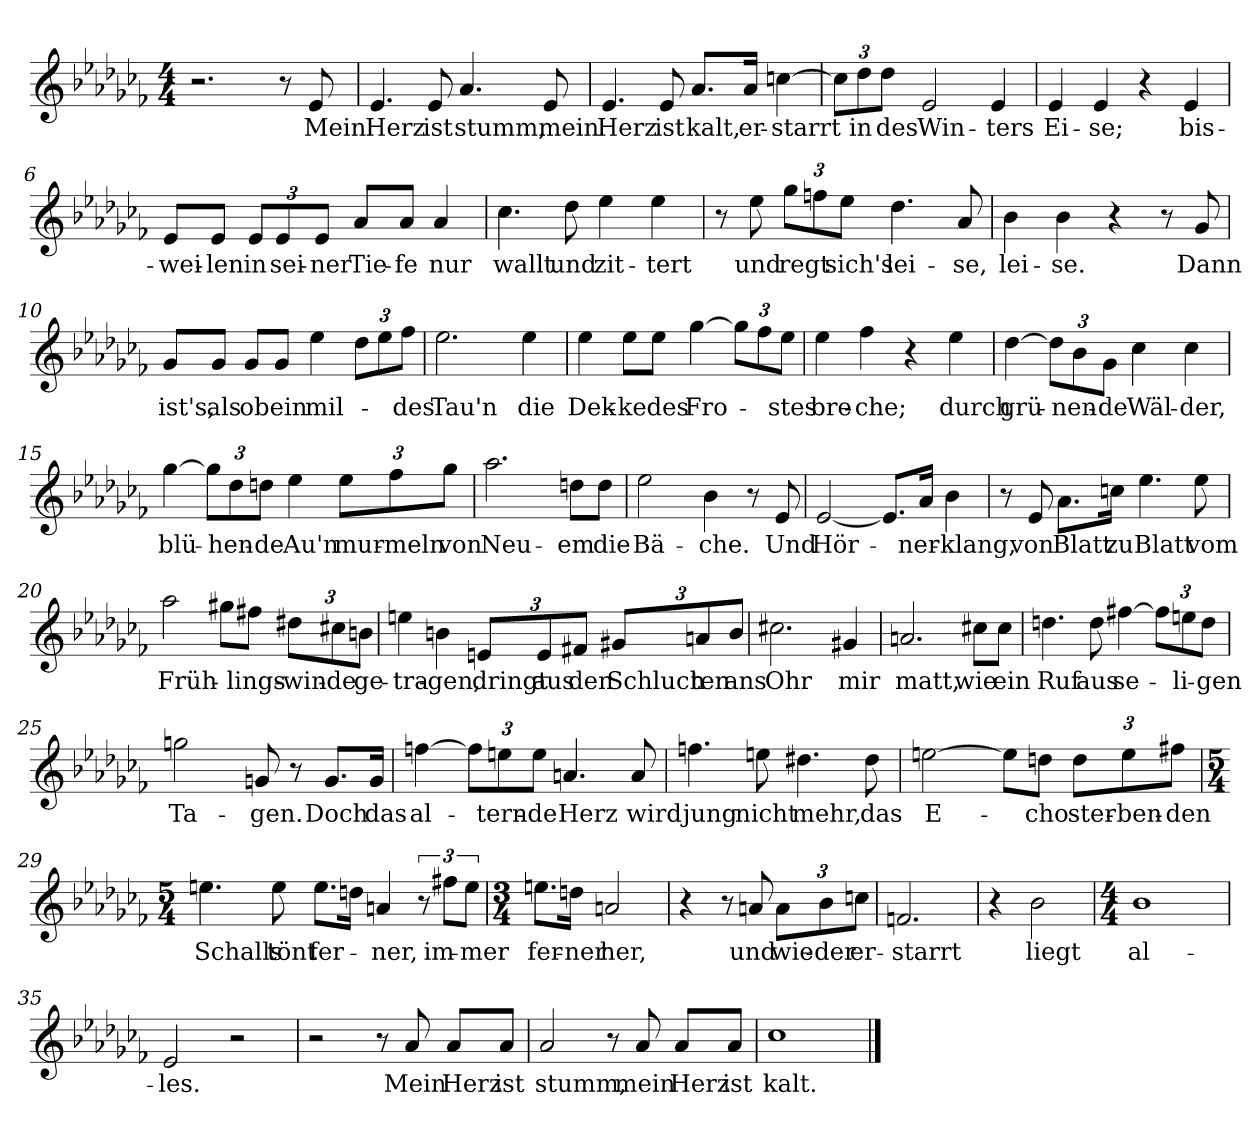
**kern	**text
*part1	*part1
*staff1	*staff1
*clefG2	*
*k[b-e-a-d-g-c-f-]	*
*M4/4	*
=1	=1
2.r	.
8r	.
!	!LO:LY:b
8e-/	Mein
=2	=2
!	!LO:LY:b
4.e-/	Herz
!	!LO:LY:b
8e-/	ist
!	!LO:LY:b
4.a-/	stumm,
!	!LO:LY:b
8e-/	mein
=3	=3
!	!LO:LY:b
4.e-/	Herz
!	!LO:LY:b
8e-/	ist
!	!LO:LY:b
8.a-/L	kalt,
!	!LO:LY:b
16a-/Jk	er-
!	!LO:LY:b
[4ccn\	-starrt
=4	=4
12cc\L]	.
!	!LO:LY:b
12dd-\	in
!	!LO:LY:b
12dd-\J	des
!	!LO:LY:b
2e-/	Win-
!	!LO:LY:b
4e-/	-ters
=5	=5
!	!LO:LY:b
4e-/	Ei-
!	!LO:LY:b
4e-/	-se;
4r	.
!	!LO:LY:b
4e-/	bis-
!!LO:LB:g=z
=6	=6
!	!LO:LY:b
8e-/L	-wei-
!	!LO:LY:b
8e-/J	-len
!	!LO:LY:b
12e-/L	in
!	!LO:LY:b
12e-/	sei-
!	!LO:LY:b
12e-/J	-ner
!	!LO:LY:b
8a-/L	Tie-
!	!LO:LY:b
8a-/J	-fe
!	!LO:LY:b
4a-/	nur
=7	=7
!	!LO:LY:b
4.cc-\	wallt
!	!LO:LY:b
8dd-\	und
!	!LO:LY:b
4ee-\	zit-
!	!LO:LY:b
4ee-\	-tert
=8	=8
8r	.
!	!LO:LY:b
8ee-\	und
!	!LO:LY:b
12gg-\L	regt
12ffn\	.
!	!LO:LY:b
12ee-\J	sich's
!	!LO:LY:b
4.dd-\	lei-
!	!LO:LY:b
8a-/	-se,
=9	=9
!	!LO:LY:b
4b-\	lei-
!	!LO:LY:b
4b-\	-se.
4r	.
8r	.
!	!LO:LY:b
8g-/	Dann
=10	=10
!	!LO:LY:b
8g-/L	ist's,
!	!LO:LY:b
8g-/J	als
!	!LO:LY:b
8g-/L	ob
!	!LO:LY:b
8g-/J	ein
!	!LO:LY:b
4ee-\	mil-
12dd-\L	.
12ee-\	.
!	!LO:LY:b
12ff-\J	-des
!!LO:LB:g=z
=11	=11
!	!LO:LY:b
2.ee-\	Tau'n
!	!LO:LY:b
4ee-\	die
=12	=12
!	!LO:LY:b
4ee-\	Dek-
!	!LO:LY:b
8ee-\L	-ke
!	!LO:LY:b
8ee-\J	des
!	!LO:LY:b
[4gg-\	Fro-
12gg-\L]	.
12ff-\	.
!	!LO:LY:b
12ee-\J	-stes
=13	=13
!	!LO:LY:b
4ee-\	bre-
!	!LO:LY:b
4ff-\	-che;
4r	.
!	!LO:LY:b
4ee-\	durch
=14	=14
!	!LO:LY:b
[4dd-\	grü-
12dd-\L]	.
!	!LO:LY:b
12b-\	-nen-
!	!LO:LY:b
12g-\J	-de
!	!LO:LY:b
4cc-\	Wäl-
!	!LO:LY:b
4cc-\	-der,
=15	=15
!	!LO:LY:b
[4gg-\	blü-
12gg-\L]	.
!	!LO:LY:b
12dd-\	-hen-
!	!LO:LY:b
12ddn\J	-de
!	!LO:LY:b
4ee-\	Au'n
!	!LO:LY:b
12ee-\L	mur-
!	!LO:LY:b
12ff-\	-meln
!	!LO:LY:b
12gg-\J	von
!!LO:LB:g=z
=16	=16
!	!LO:LY:b
2.aa-\	Neu-
!	!LO:LY:b
8ddn\L	-em
!	!LO:LY:b
8dd\J	die
=17	=17
!	!LO:LY:b
2ee-\	Bä-
!	!LO:LY:b
4b-\	-che.
8r	.
!	!LO:LY:b
8e-/	Und
=18	=18
!	!LO:LY:b
[2e-/	Hör-
8.e-/L]	.
!	!LO:LY:b
16a-/Jk	-ner-
!	!LO:LY:b
4b-\	klang,
=19	=19
8r	.
!	!LO:LY:b
8e-/	von
!	!LO:LY:b
8.a-\L	Blatt
!	!LO:LY:b
16ccn\Jk	zu
!	!LO:LY:b
4.ee-\	Blatt
!	!LO:LY:b
8ee-\	vom
=20	=20
!	!LO:LY:b
2aa-\	Früh-
8gg#X\L	.
!	!LO:LY:b
8ff#X\J	-lings-
!	!LO:LY:b
12dd#X\L	-win-
!	!LO:LY:b
12cc#X\	-de
!	!LO:LY:b
12bn\J	ge-
!!LO:LB:g=z
=21	=21
!	!LO:LY:b
4een\	-tra-
!	!LO:LY:b
4bn\	-gen,
!	!LO:LY:b
12en/L	dringt
!	!LO:LY:b
12e/	aus
!	!LO:LY:b
12f#X/J	den
!	!LO:LY:b
12g#X/L	Schluch-
!	!LO:LY:b
12an/	-ten
!	!LO:LY:b
12b/J	ans
=22	=22
!	!LO:LY:b
2.cc#X\	Ohr
!	!LO:LY:b
4g#X/	mir
=23	=23
!	!LO:LY:b
2.an/	matt,
!	!LO:LY:b
8cc#X\L	wie
!	!LO:LY:b
8cc#\J	ein
=24	=24
!	!LO:LY:b
4.ddn\	Ruf
!	!LO:LY:b
8dd\	aus
!	!LO:LY:b
[4ff#X\	se-
12ff#\L]	.
!	!LO:LY:b
12een\	-li-
!	!LO:LY:b
12dd\J	-gen
=25	=25
!	!LO:LY:b
2ggn\	Ta-
!	!LO:LY:b
8gn/	-gen.
8r	.
!	!LO:LY:b
8.g/L	Doch
!	!LO:LY:b
16g/Jk	das
!!LO:LB:g=z
=26	=26
!	!LO:LY:b
[4ffn\	al-
12ff\L]	.
!	!LO:LY:b
12een\	-tern-
!	!LO:LY:b
12ee\J	-de
!	!LO:LY:b
4.an/	Herz
!	!LO:LY:b
8a/	wird
=27	=27
!	!LO:LY:b
4.ffn\	jung
!	!LO:LY:b
8een\	nicht
!	!LO:LY:b
4.dd#X\	mehr,
!	!LO:LY:b
8dd#\	das
=28	=28
!	!LO:LY:b
[2een\	E-
8ee\L]	.
!	!LO:LY:b
8ddn\J	-cho
!	!LO:LY:b
12dd\L	ster-
!	!LO:LY:b
12ee\	-ben-
!	!LO:LY:b
12ff#X\J	-den
=29	=29
*M5/4	*
!	!LO:LY:b
4.een\	Schalls
!	!LO:LY:b
8ee\	tönt
!	!LO:LY:b
8.ee\L	fer-
16ddn\Jk	.
!	!LO:LY:b
4an/	-ner,
12r	.
!	!LO:LY:b
12ff#X\L	im-
!	!LO:LY:b
12ee\J	-mer
!!LO:LB:g=z
=30	=30
*M3/4	*
!	!LO:LY:b
8.een\L	fer-
!	!LO:LY:b
16ddn\Jk	-ner
!	!LO:LY:b
2an/	her,
=31	=31
4r	.
8r	.
!	!LO:LY:b
8an/	und
!	!LO:LY:b
12a\L	wie-
!	!LO:LY:b
12b-\	-der
!	!LO:LY:b
12ccn\J	er-
=32	=32
!	!LO:LY:b
2.fn/	-starrt
=33	=33
4r	.
!	!LO:LY:b
2b-\	liegt
=34	=34
*M4/4	*
!	!LO:LY:b
1b-	al-
=35	=35
!	!LO:LY:b
2e-/	-les.
2r	.
=36	=36
2r	.
8r	.
!	!LO:LY:b
8a-/	Mein
!	!LO:LY:b
8a-/L	Herz
!	!LO:LY:b
8a-/J	ist
=37	=37
!	!LO:LY:b
2a-/	stumm,
8r	.
!	!LO:LY:b
8a-/	mein
!	!LO:LY:b
8a-/L	Herz
!	!LO:LY:b
8a-/J	ist
!!LO:LB:g=z
=38	=38
!	!LO:LY:b
1cc-	kalt.
==	==
*-	*-
